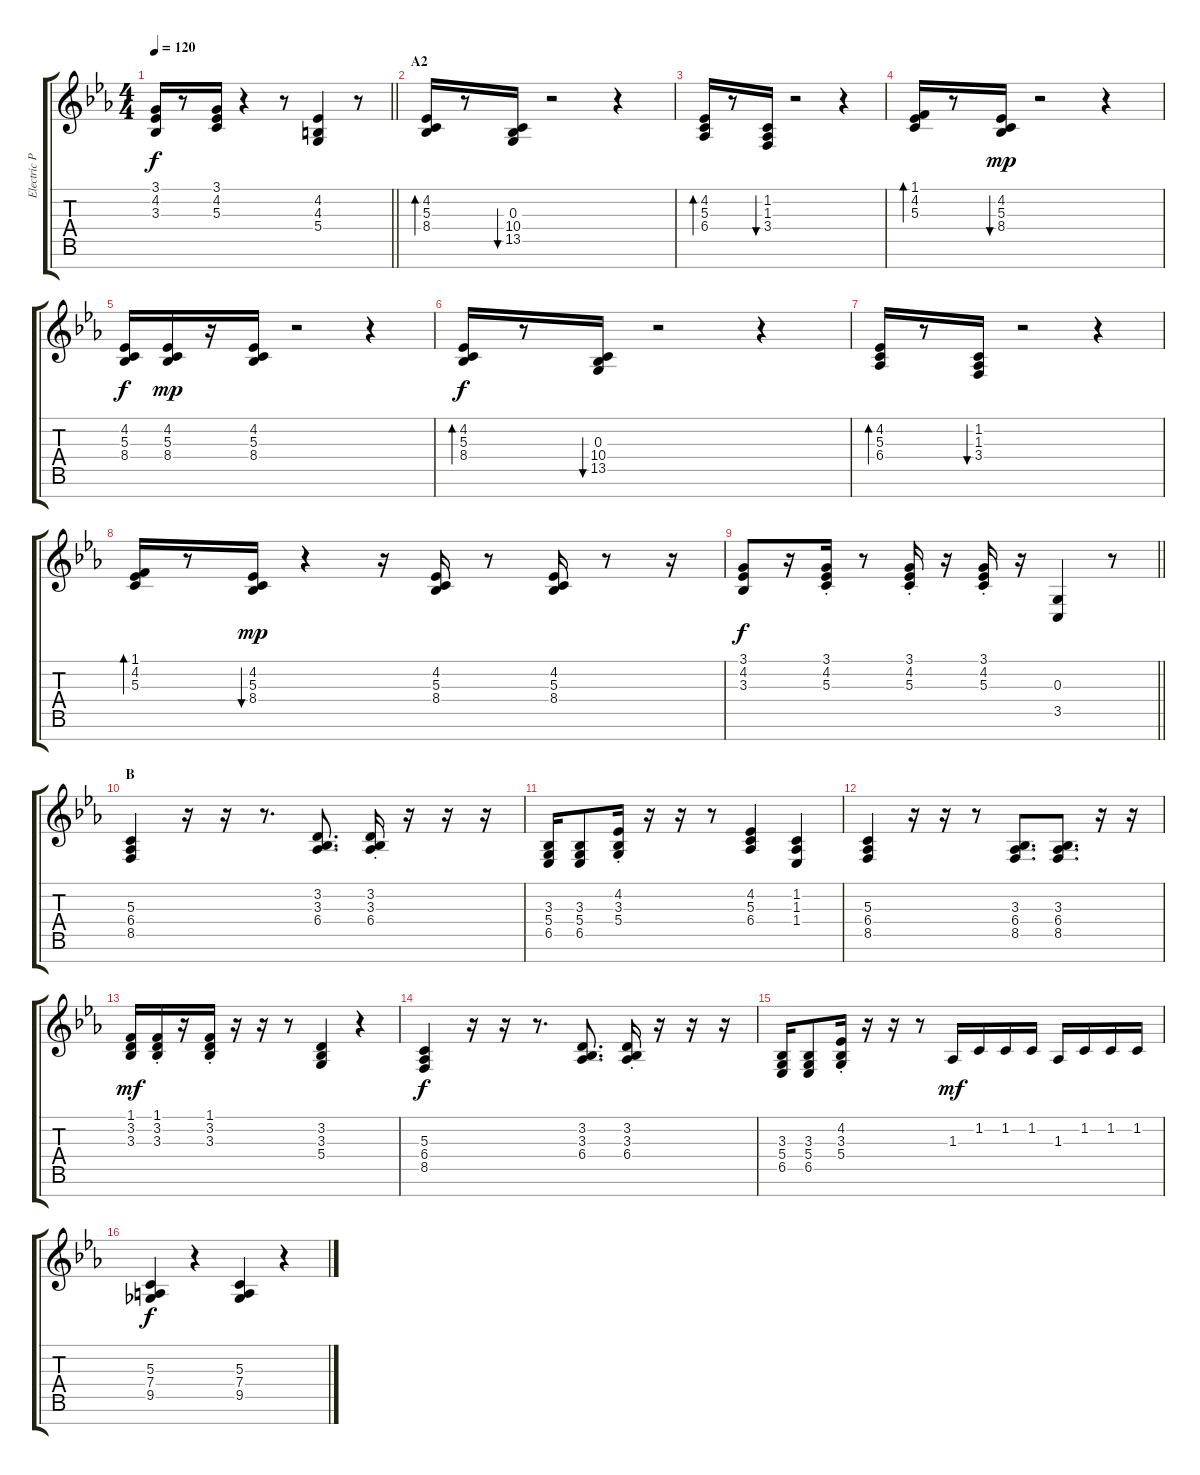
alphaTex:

\track ("Electric Piano" "Electric P") {instrument harpsichord}
\staff {score tabs}
\tuning (E4 B3 G3 D3 A2 E2 B1) {hide}
\ts (4 4)
\tempo 120
\clef g2
\barLineRight lightlight
\ks eb
(3.1 4.2 3.3).16{dy f} r.8 (3.1 4.2 5.3).16 r.4 r.8 (4.2 4.3 5.4).4 r.8 |
\section ("" "A2")
(4.2 5.3 8.4).16{bd 60} r.8 (0.3 10.4 13.5).16{bu 60} r.2 r.4 |
(4.2 5.3 6.4).16{bd 60} r.8 (1.2 1.3 3.4).16{bu 60} r.2 r.4 |
(1.1 4.2 5.3).16{bd 60} r.8 (4.2 5.3 8.4).16{bu 60 dy mp} r.2 r.4 |
(4.2 5.3 8.4).16{dy f} (4.2 5.3 8.4).16{dy mp} r.16 (4.2 5.3 8.4).16 r.2 r.4 |
(4.2 5.3 8.4).16{bd 60 dy f} r.8 (0.3 10.4 13.5).16{bu 60} r.2 r.4 |
(4.2 5.3 6.4).16{bd 60} r.8 (1.2 1.3 3.4).16{bu 60} r.2 r.4 |
(1.1 4.2 5.3).16{bd 60} r.8 (4.2 5.3 8.4).16{bu 60 dy mp} r.4 r.16 (4.2 5.3 8.4).16 r.8 (4.2 5.3 8.4).16 r.8 r.16 |
\barLineRight lightlight
(3.1 4.2 3.3).8{dy f} r.16 (3.1{st} 4.2{st} 5.3{st}).16 r.8 (3.1{st} 4.2{st} 5.3{st}).16 r.16 (3.1{st} 4.2{st} 5.3{st}).16 r.16 (0.3 3.5).4 r.8 |
\section ("" "B")
(5.3 6.4 8.5).4 r.16 r.16 r.8{d} (3.2 3.3 6.4).8{d} (3.2{st} 3.3{st} 6.4{st}).16 r.16 r.16 r.16 |
(3.3 5.4 6.5).16 (3.3 5.4 6.5).8 (4.2{st} 3.3{st} 5.4{st}).16 r.16 r.16 r.8 (4.2 5.3 6.4).4 (1.2 1.3 1.4).4 |
(5.3 6.4 8.5).4 r.16 r.16 r.8 (3.3 6.4 8.5).8{d} (3.3 6.4 8.5).8{d} r.16 r.16 |
(1.1 3.2 3.3).16{dy mf} (1.1{st} 3.2{st} 3.3{st}).16 r.16 (1.1{st} 3.2{st} 3.3).16 r.16 r.16 r.8 (3.2 3.3 5.4).4 r.4 |
(5.3 6.4 8.5).4{dy f} r.16 r.16 r.8{d} (3.2 3.3 6.4).8{d} (3.2{st} 3.3{st} 6.4{st}).16 r.16 r.16 r.16 |
(3.3 5.4 6.5).16 (3.3 5.4 6.5).8 (4.2{st} 3.3{st} 5.4{st}).16 r.16 r.16 r.8 1.3.16{dy mf} 1.2.16 1.2.16 1.2.16 1.3.16 1.2.16 1.2.16 1.2.16 |
(5.3 7.4 9.5).4{dy f} r.4 (5.3 7.4 9.5).4 r.4
